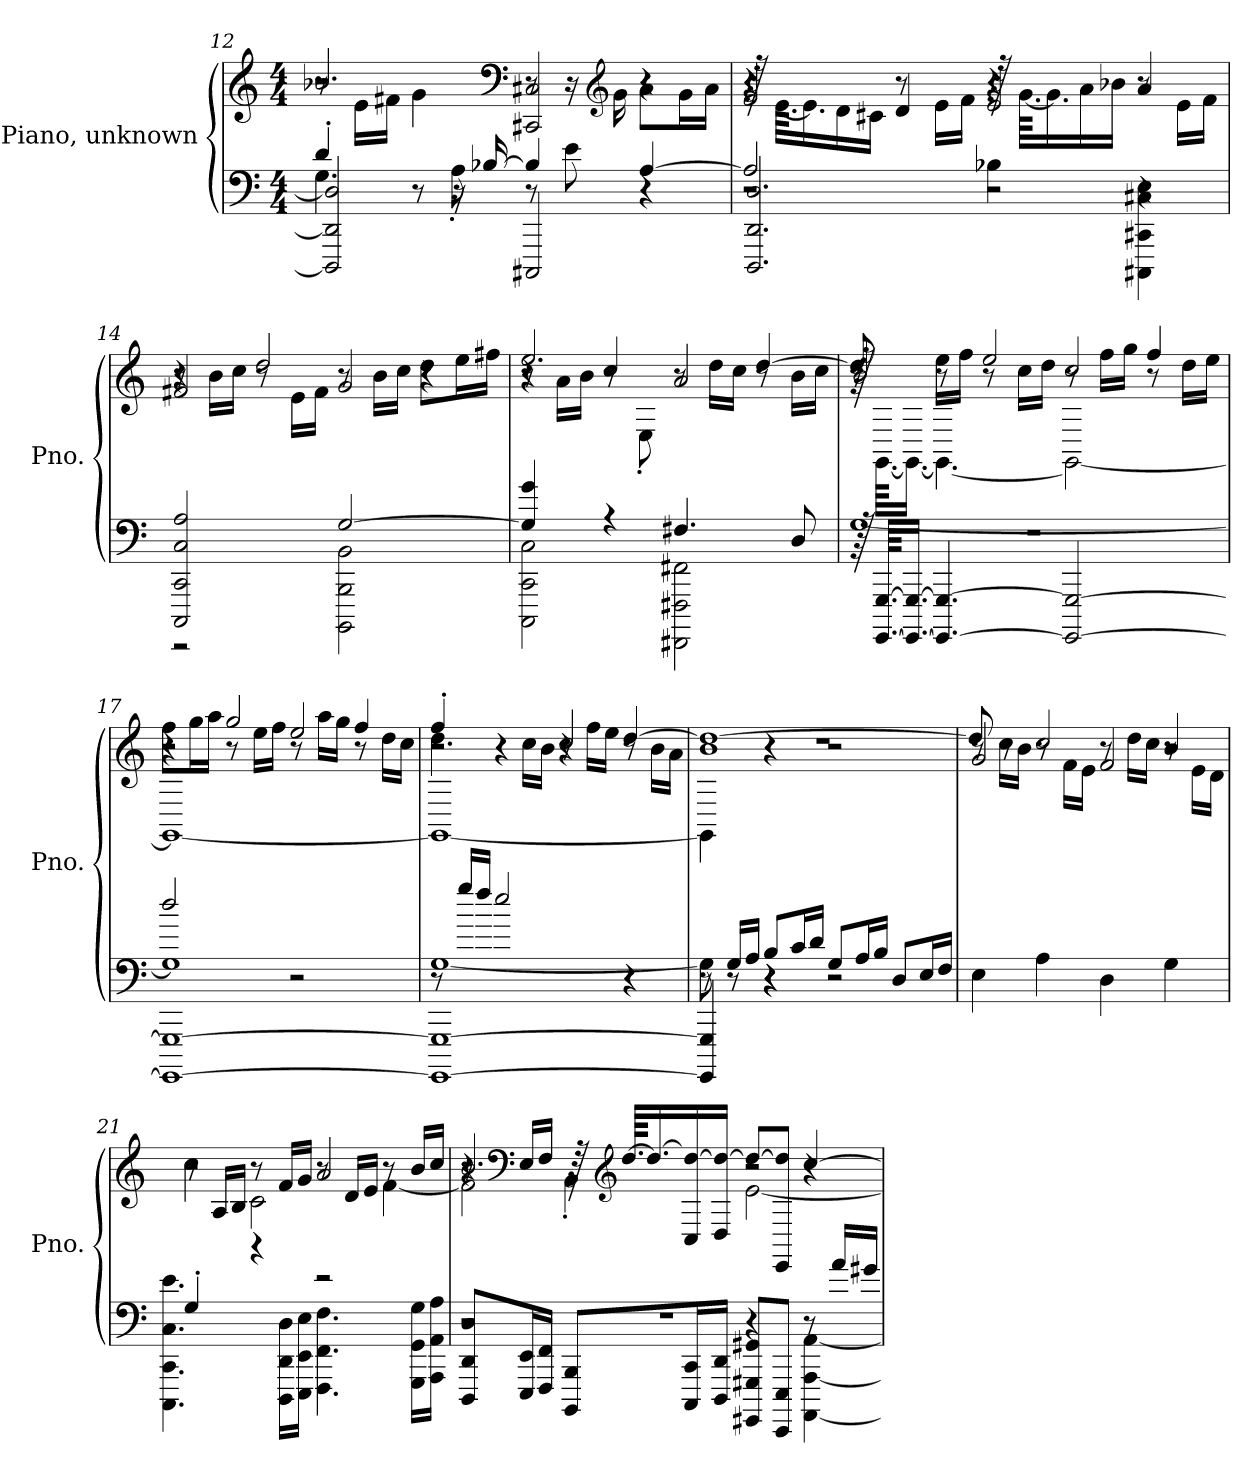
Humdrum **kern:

**kern	**kern
*part1	*part1
*staff2	*staff1
*I"Piano, unknown	*
*I'Pno.	*
!!LO:LB:g=z
*clefF4	*clefG2
*k[]	*k[]
*M4/4	*M4/4
=12	=12
*^	*^
*	*^	*	*^
4d'/	4.G\	2DDD/] 2DD/] 2D/]	2.b-X/	8r	2r
.	.	.	.	16e\LL	.
.	.	.	.	16f#X\JJ	.
8r	.	.	.	4g\	.
16r	8A'\	.	.	.	.
[16B-X/	.	.	.	.	.
*	*	*	*clefF4	*	*
4B-/]	8r	2CCC#X/	.	8r	2CC#X/ 2C#X/
.	8e\	.	.	16r	.
*	*	*	*clefG2	*	*
.	.	.	.	16g\	.
[4A/	4r	.	4r	8a\L	.
.	.	.	.	16g\L	.
.	.	.	.	16a\JJ	.
=13	=13	=13	=13	=13	=13
2A/]	2r	2.DDD/ 2.DD/ 2.D/	4r	128r	2f/
.	.	.	.	[64.e\KKLL	.
.	.	.	.	16.e\]	.
.	.	.	.	16d\	.
.	.	.	.	16c#X\JJ	.
.	.	.	4d/	8r	.
.	.	.	.	16e\LL	.
.	.	.	.	16f\JJ	.
2r	4B-X\	.	4r	128r	2e/
.	.	.	.	[64.g\KKLL	.
.	.	.	.	16.g\]	.
.	.	.	.	16a\	.
.	.	.	.	16b-X\JJ	.
.	4CCC#X\ 4CC#X\ 4C#X\ 4E\	4r	4a/	8r	.
.	.	.	.	16e\LL	.
.	.	.	.	16f\JJ	.
*	*v	*v	*	*	*
!!LO:PB:g=z	!!	!!
=14	=14	=14	=14	=14
2CCC/ 2CC/ 2C/ 2A/	2r	4r	8r	2f#X/
.	.	.	16b\LL	.
.	.	.	16cc\JJ	.
.	.	2dd/	8r	.
.	.	.	16e\LL	.
.	.	.	16f#\JJ	.
[2G/	2BBBB\ 2BBB\ 2BB\	.	8r	2g/
.	.	.	16b\LL	.
.	.	.	16cc\JJ	.
.	.	4r	8dd\L	.
.	.	.	16ee\L	.
.	.	.	16ff#X\JJ	.
=15	=15	=15	=15	=15
4G/] 4g/	2CCC\ 2CC\ 2C\	2.ee/	8r	4r
.	.	.	16a\LL	.
.	.	.	16b\JJ	.
4r	.	.	8r	4cc/
.	.	.	8E'\	.
4.F#X/	2FFFF#X\ 2FFF#X\ 2FF#X\	.	8r	2a/
.	.	.	16dd\LL	.
.	.	.	16cc\JJ	.
.	.	[4dd/	8r	.
8D/	.	.	16b\LL	.
.	.	.	16cc\JJ	.
=16	=16	=16	=16	=16
*	*^	*	*	*^
1r	[1G	128r	8dd/]	8r	2b/	128r
.	.	[64.GGGG/ [64.GGG/KKLL	.	.	.	[64.GG\KKLL
.	.	16.GGGG/_ 16.GGG/_JJ	.	.	.	16.GG\JJ_
.	.	4.GGGG/_ 4.GGG/_	8r	16ee\LL	.	4.GG\_
.	.	.	.	16ff\JJ	.	.
.	.	.	2ee/	8r	.	.
.	.	.	.	16cc\LL	.	.
.	.	.	.	16dd\JJ	.	.
.	.	2GGGG/_ 2GGG/_	.	8r	2cc/	2GG\_
.	.	.	.	16ff\LL	.	.
.	.	.	.	16gg\JJ	.	.
.	.	.	4ff/	8r	.	.
.	.	.	.	16dd\LL	.	.
.	.	.	.	16ee\JJ	.	.
!!LO:LB:g=z	!!	!!	!!
=17	=17	=17	=17	=17	=17	=17
2dd/	1G]	1GGGG_ 1GGG_	4r	8ff\L	2r	1GG_
.	.	.	.	16gg\L	.	.
.	.	.	.	16aa\JJ	.	.
.	.	.	2gg/	8r	.	.
.	.	.	.	16ee\LL	.	.
.	.	.	.	16ff\JJ	.	.
2r	.	.	.	8r	2ee/	.
.	.	.	.	16aa\LL	.	.
.	.	.	.	16gg\JJ	.	.
.	.	.	4ff/	8r	.	.
.	.	.	.	16dd\LL	.	.
.	.	.	.	16cc\JJ	.	.
=18	=18	=18	=18	=18	=18	=18
8r	[1G	1GGGG_ 1GGG_	4ff'/	4.dd\	2r	1GG_
16gg/LL	.	.	.	.	.	.
16ff/JJ	.	.	.	.	.	.
2ee/	.	.	4r	.	.	.
.	.	.	.	16cc\LL	.	.
.	.	.	.	16b\JJ	.	.
.	.	.	2cc/	8r	4r	.
.	.	.	.	16ff\LL	.	.
.	.	.	.	16ee\JJ	.	.
4r	.	.	.	8r	[4dd/	.
.	.	.	.	16b\LL	.	.
.	.	.	.	16a\JJ	.	.
=19	=19	=19	=19	=19	=19	=19
8r	8G\]	4GGGG/] 4GGG/]	1r	1b	1dd_	4GG\]
16G/LL	8r	.	.	.	.	.
16A/JJ	.	.	.	.	.	.
8B/L	4r	4r	.	.	.	4r
16c/L	.	.	.	.	.	.
16d/JJ	.	.	.	.	.	.
8G/L	2r	2r	.	.	.	2r
16A/L	.	.	.	.	.	.
16B/JJ	.	.	.	.	.	.
8D/L	.	.	.	.	.	.
16E/L	.	.	.	.	.	.
16F/JJ	.	.	.	.	.	.
*v	*v	*v	*	*	*	*
*	*	*	*v	*v
!!LO:LB:g=z
=20	=20	=20	=20
4E\	2g/	8r	8dd/]
.	.	16cc\LL	8r
.	.	16b\JJ	.
4A\	.	8r	2cc/
.	.	16f\LL	.
.	.	16e\JJ	.
4D\	2f/	8r	.
.	.	16dd\LL	.
.	.	16cc\JJ	.
4G\	.	8r	4b/
.	.	16e\LL	.
.	.	16d\JJ	.
=21	=21	=21	=21
*^	*	*	*
4G'/	4.CCC\ 4.CC\ 4.C\ 4.e\	2r	4cc\	8r
.	.	.	.	16A/LL
.	.	.	.	16B/JJ
4r	.	.	2c\	8r
.	16DDD\ 16DD\ 16D\LL	.	.	16f/LL
.	16EEE\ 16EE\ 16E\JJ	.	.	16g/JJ
2r	4.FFF\ 4.FF\ 4.F\	2a/	.	8r
.	.	.	.	16d/LL
.	.	.	.	16e/JJ
.	.	.	[4f\	8r
.	16GGG\ 16GG\ 16G\LL	.	.	16b/LL
.	16AAA\ 16AA\ 16A\JJ	.	.	16cc/JJ
!!LO:LB:g=z
=22	=22	=22	=22	=22
*	*^	*	*	*^
1r	2r	8DDD/ 8DD/ 8D/L	2.b/	2f\]	8r	4r
*	*	*	*clefF4	*	*	*
.	.	16EEE/ 16EE/L	.	.	16E/LL	.
.	.	16FFF/ 16FF/JJ	.	.	16F/JJ	.
.	.	8BBBB/ 8BBB/L	.	.	128r	4BB'\
*	*	*	*clefG2	*	*	*
.	.	.	.	.	[64.dd/KKLL	.
.	.	.	.	.	16.dd/_	.
.	.	16CCC/ 16CC/L	.	.	16C/ 16dd/_	.
.	.	16DDD/ 16DD/JJ	.	.	16D/ 16dd/_JJ	.
.	4r	8GGGG#X/ 8GGG#X/ 8GG#X/L	.	[2e\	8dd/L_	2r
.	.	8EEEE/ 8EEE/J	.	.	8EE/ 8dd/]J	.
.	[4AAAA\ [4AAA\ [4AA\	8r	[4cc/	.	4r	.
.	.	16a/LL	.	.	.	.
.	.	16g#X/JJ	.	.	.	.
*v	*v	*v	*	*	*	*
*	*v	*v	*v	*v
=	=
*-	*-
